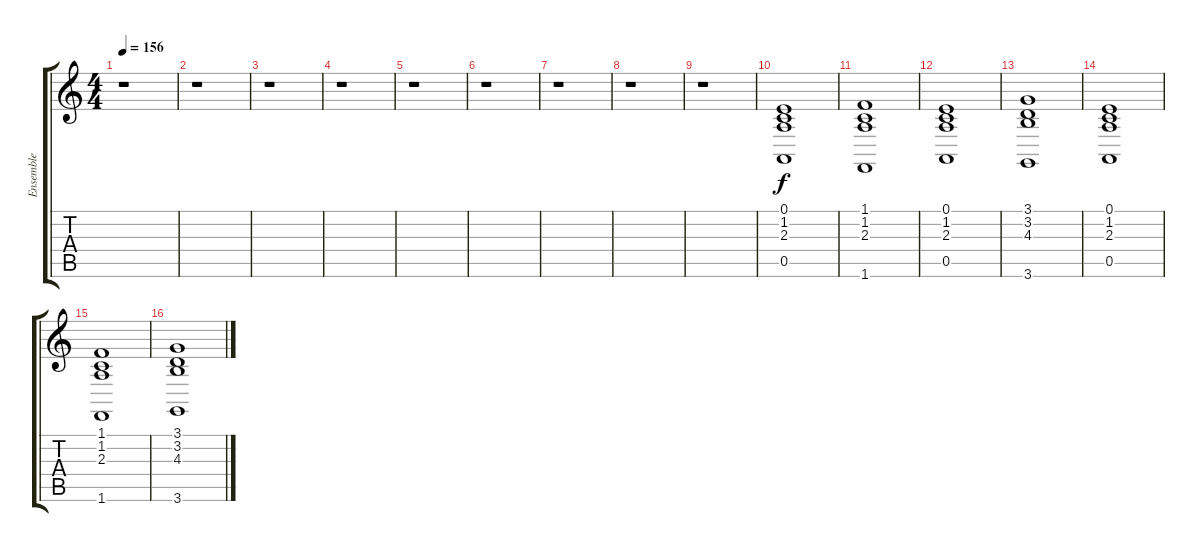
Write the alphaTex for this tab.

\track ("Ensemble" "Ensemble") {instrument stringensemble1}
\staff {score tabs}
\tuning (E4 B3 G3 D3 A2 E2) {hide}
\ts (4 4)
\tempo 156
\clef g2
\ks c
r.1{dy f} |
r.1 |
r.1 |
r.1 |
r.1 |
r.1 |
r.1 |
r.1 |
r.1 |
\section ("" "")
(0.1 1.2 2.3 0.5).1 |
(1.1 1.2 2.3 1.6).1 |
(0.1 1.2 2.3 0.5).1 |
(3.1 3.2 4.3 3.6).1 |
(0.1 1.2 2.3 0.5).1 |
(1.1 1.2 2.3 1.6).1 |
(3.1 3.2 4.3 3.6).1
